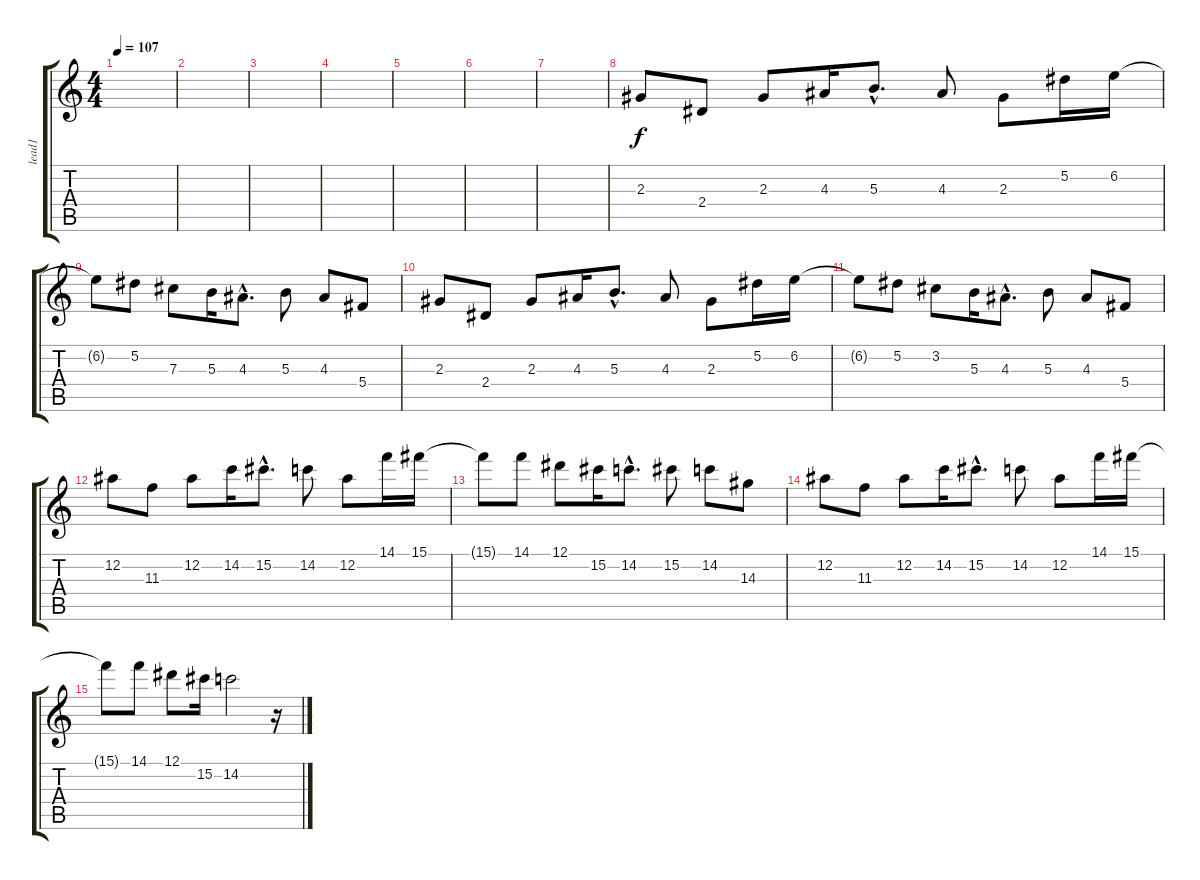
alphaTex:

\track ("lead1" "lead1") {instrument distortionguitar}
\staff {score tabs}
\tuning (Eb4 Bb3 Gb3 Db3 Ab2 Eb2) {hide}
\ts (4 4)
\tempo 107
\clef g2
\ks c
|
|
|
|
|
|
|
2.3.8 2.4.8 2.3.8 4.3.16 5.3{hac}.8{d} 4.3.8 2.3.8 5.2.16 6.2.16 |
6.2{t}.8 5.2.8 7.3.8 5.3.16 4.3{hac}.8{d} 5.3.8 4.3.8 5.4.8 |
2.3.8 2.4.8 2.3.8 4.3.16 5.3{hac}.8{d} 4.3.8 2.3.8 5.2.16 6.2.16 |
6.2{t}.8 5.2.8 3.2.8 5.3.16 4.3{hac}.8{d} 5.3.8 4.3.8 5.4.8 |
12.2.8 11.3.8 12.2.8 14.2.16 15.2{hac}.8{d} 14.2.8 12.2.8 14.1.16 15.1.16 |
15.1{t}.8 14.1.8 12.1.8 15.2.16 14.2{hac}.8{d} 15.2.8 14.2.8 14.3.8 |
12.2.8 11.3.8 12.2.8 14.2.16 15.2{hac}.8{d} 14.2.8 12.2.8 14.1.16 15.1.16 |
15.1{t}.8 14.1.8 12.1.8 15.2.16 14.2.2 r.16
